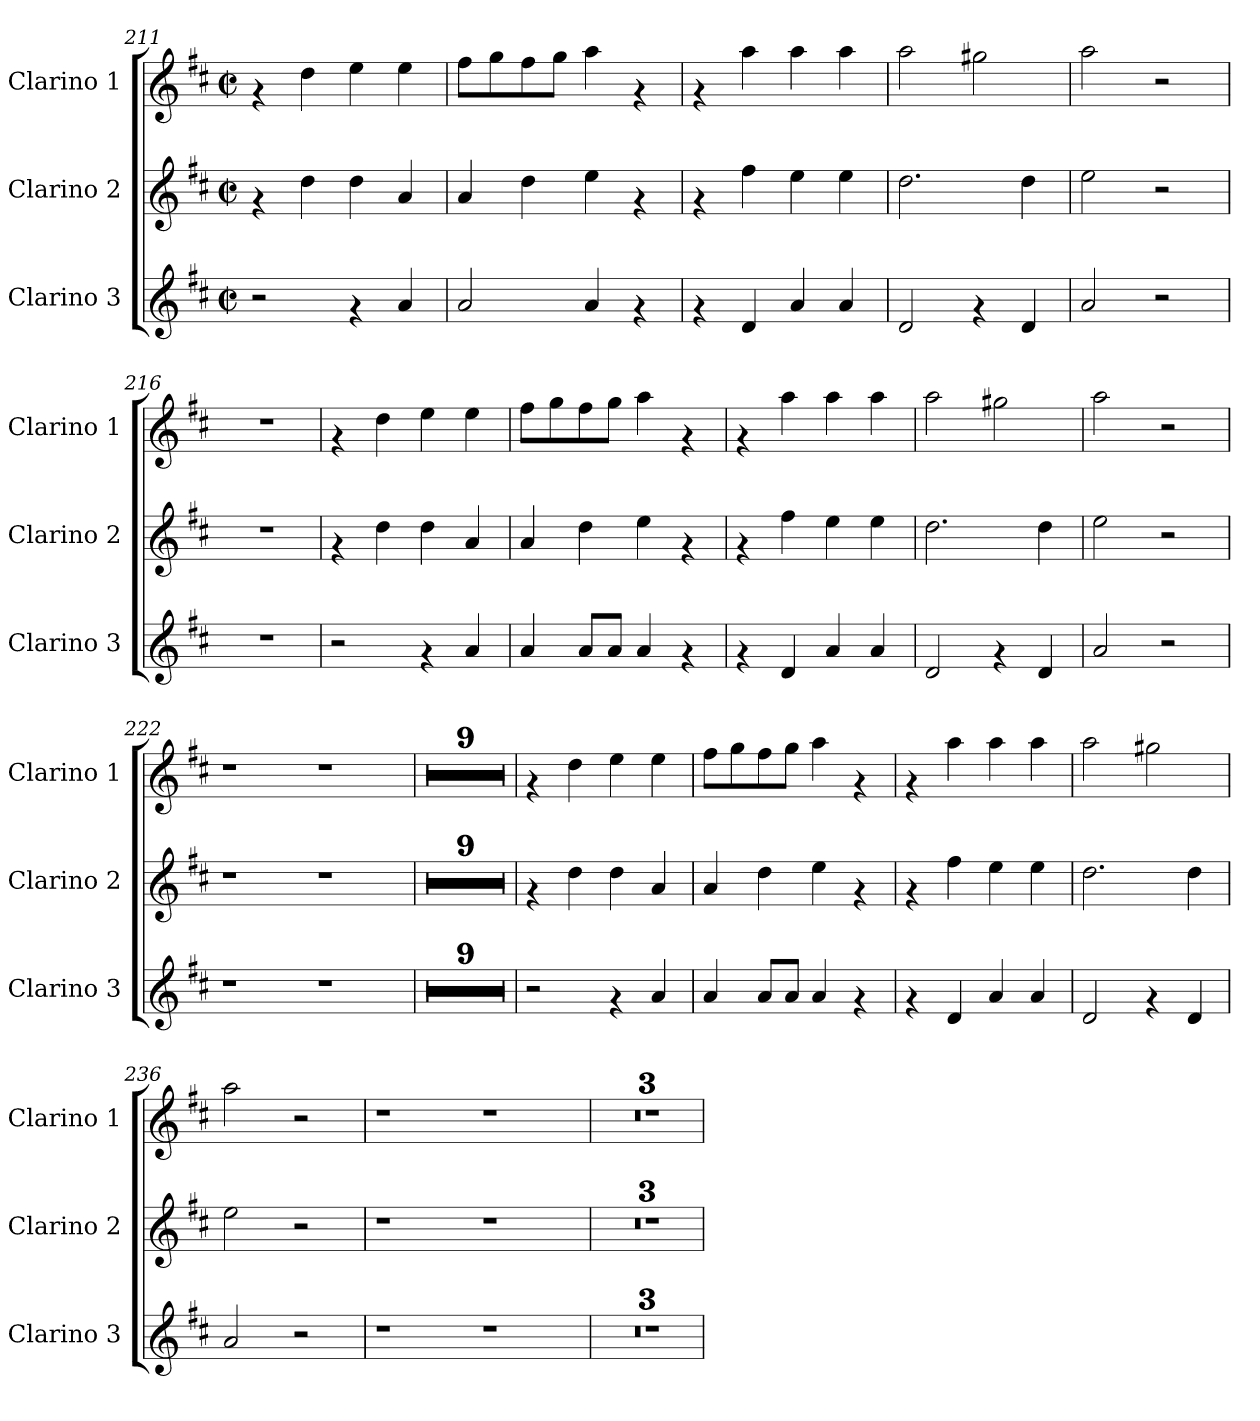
**kern	**kern	**kern
*part3	*part2	*part1
*staff3	*staff2	*staff1
*I"Clarino 3	*I"Clarino 2	*I"Clarino 1
*I'Clarino 3	*I'Clarino 2	*I'Clarino 1
*clefG2	*clefG2	*clefG2
*ITrd1c2	*ITrd1c2	*ITrd1c2
*k[]	*k[]	*k[]
*C:	*C:	*C:
*M2/2	*M2/2	*M2/2
*met(c|)	*met(c|)	*met(c|)
=211	=211	=211
2r	4rf	4rf
.	4cc\	4cc\
4rf	4cc\	4dd\
4g/	4g/	4dd\
=212	=212	=212
2g/	4g/	8ee\L
.	.	8ff\
.	4cc\	8ee\
.	.	8ff\J
4g/	4dd\	4gg\
4rf	4rf	4rf
=213	=213	=213
4rf	4rf	4rf
4c/	4ee\	4gg\
4g/	4dd\	4gg\
4g/	4dd\	4gg\
=214	=214	=214
2c/	2.cc\	2gg\
4rf	.	2ff#X\
4c/	4cc\	.
=215	=215	=215
2g/	2dd\	2gg\
2r	2r	2r
!!LO:PB:g=z
=216	=216	=216
1r	1r	1r
=217	=217	=217
2r	4rf	4rf
.	4cc\	4cc\
4rf	4cc\	4dd\
4g/	4g/	4dd\
=218	=218	=218
4g/	4g/	8ee\L
.	.	8ff\
8g/L	4cc\	8ee\
8g/J	.	8ff\J
4g/	4dd\	4gg\
4rf	4rf	4rf
=219	=219	=219
4rf	4rf	4rf
4c/	4ee\	4gg\
4g/	4dd\	4gg\
4g/	4dd\	4gg\
=220	=220	=220
2c/	2.cc\	2gg\
4rf	.	2ff#X\
4c/	4cc\	.
=221	=221	=221
2g/	2dd\	2gg\
2r	2r	2r
=222	=222	=222
1r	1r	1r
1r	1r	1r
=223	=223	=223
1r	1r	1r
=224	=224	=224
1r	1r	1r
=225	=225	=225
1r	1r	1r
=226	=226	=226
1r	1r	1r
=227	=227	=227
1r	1r	1r
=228	=228	=228
1r	1r	1r
=229	=229	=229
1r	1r	1r
=230	=230	=230
1r	1r	1r
=231	=231	=231
1r	1r	1r
=232	=232	=232
2r	4rf	4rf
.	4cc\	4cc\
4rf	4cc\	4dd\
4g/	4g/	4dd\
=233	=233	=233
4g/	4g/	8ee\L
.	.	8ff\
8g/L	4cc\	8ee\
8g/J	.	8ff\J
4g/	4dd\	4gg\
4rf	4rf	4rf
=234	=234	=234
4rf	4rf	4rf
4c/	4ee\	4gg\
4g/	4dd\	4gg\
4g/	4dd\	4gg\
!!LO:LB:g=z
=235	=235	=235
2c/	2.cc\	2gg\
4rf	.	2ff#X\
4c/	4cc\	.
=236	=236	=236
2g/	2dd\	2gg\
2r	2r	2r
=237	=237	=237
1r	1r	1r
1r	1r	1r
=238	=238	=238
1r	1r	1r
=239	=239	=239
1r	1r	1r
=240	=240	=240
1r	1r	1r
=	=	=
*-	*-	*-
